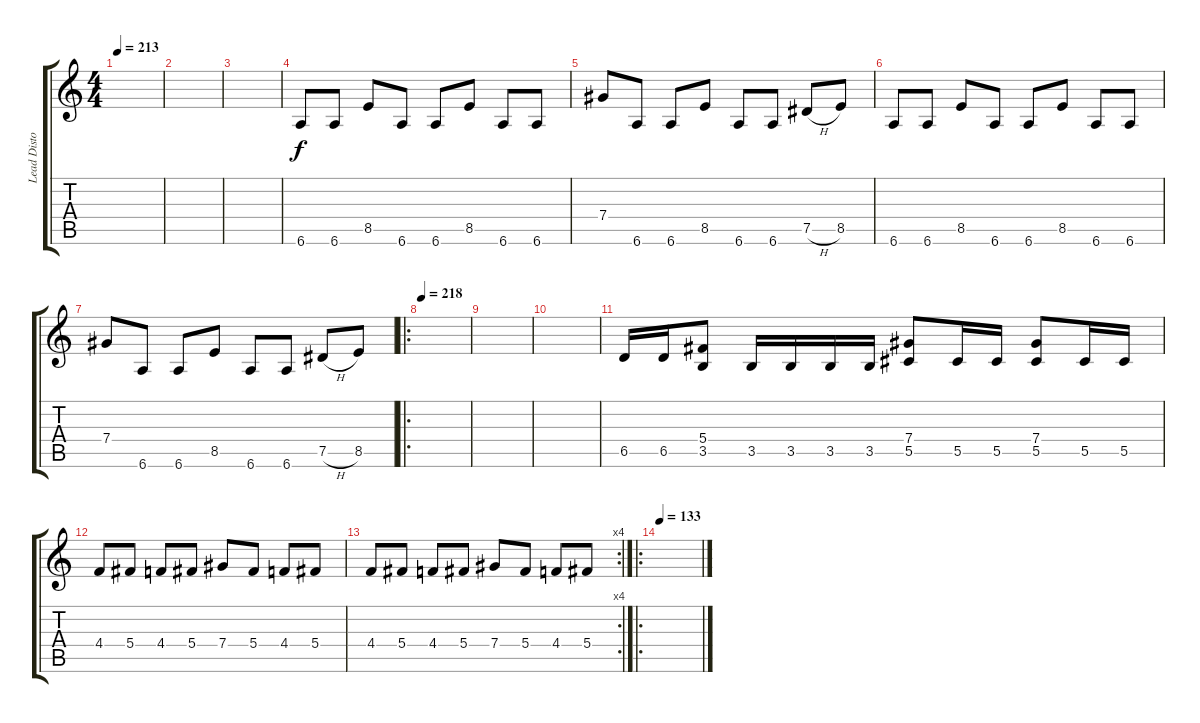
\track ("Lead Distortion" "Lead Disto") {instrument distortionguitar}
\staff {score tabs}
\tuning (Eb4 Bb3 Gb3 Db3 Ab2 Eb2) {hide}
\ts (4 4)
\tempo 213
\clef g2
\ks c
|
|
|
6.6.8 6.6.8 8.5.8 6.6.8 6.6.8 8.5.8 6.6.8 6.6.8 |
7.4.8 6.6.8 6.6.8 8.5.8 6.6.8 6.6.8 7.5{h}.8 8.5.8 |
6.6.8 6.6.8 8.5.8 6.6.8 6.6.8 8.5.8 6.6.8 6.6.8 |
7.4.8 6.6.8 6.6.8 8.5.8 6.6.8 6.6.8 7.5{h}.8 8.5.8 |
\ro
\tempo 218
|
|
|
6.5.16 6.5.16 (5.4 3.5).8 3.5.16 3.5.16 3.5.16 3.5.16 (7.4 5.5).8 5.5.16 5.5.16 (7.4 5.5).8 5.5.16 5.5.16 |
4.4.8 5.4.8 4.4.8 5.4.8 7.4.8 5.4.8 4.4.8 5.4.8 |
\rc 4
4.4.8 5.4.8 4.4.8 5.4.8 7.4.8 5.4.8 4.4.8 5.4.8 |
\ro
\tempo 133
